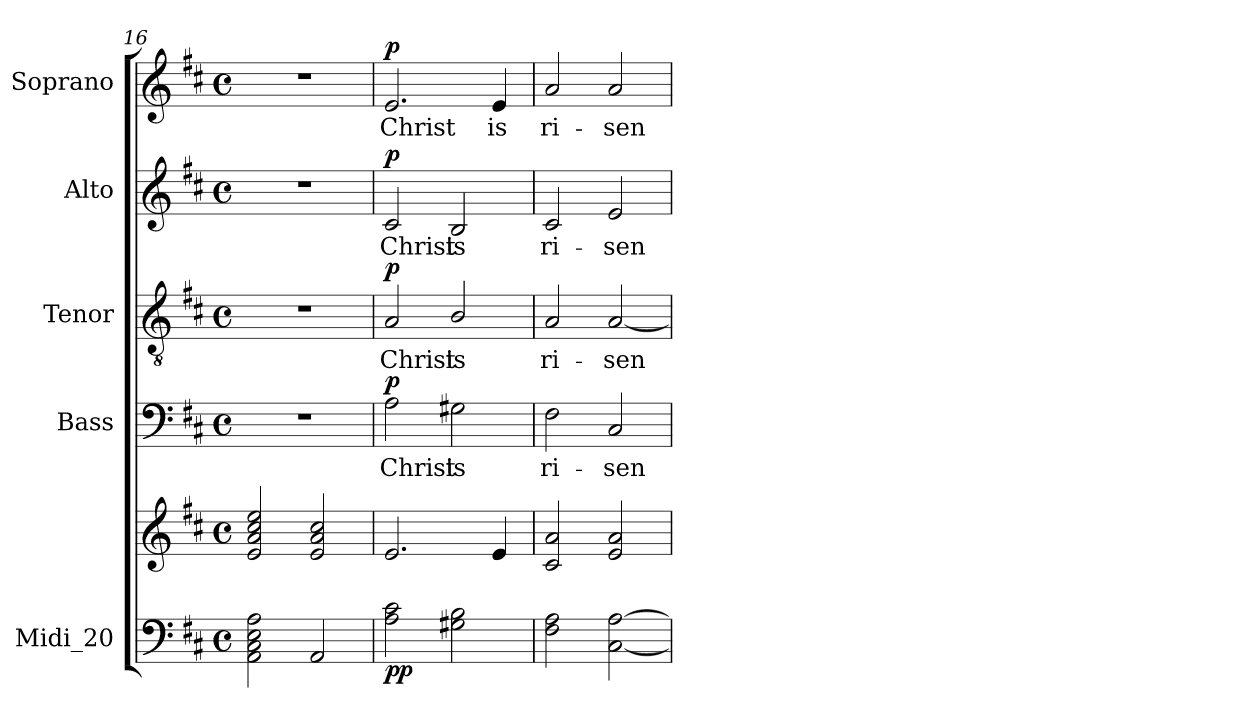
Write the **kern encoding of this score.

**kern	**kern	**dynam	**kern	**text	**dynam	**kern	**text	**dynam	**kern	**text	**dynam	**kern	**text	**dynam
*part5	*part5	*part5	*part4	*part4	*part4	*part3	*part3	*part3	*part2	*part2	*part2	*part1	*part1	*part1
*staff6	*staff5	*staff5/6	*staff4	*staff4	*staff4	*staff3	*staff3	*staff3	*staff2	*staff2	*staff2	*staff1	*staff1	*staff1
*I"Midi_20	*	*	*I"Bass	*	*	*I"Tenor	*	*	*I"Alto	*	*	*I"Soprano	*	*
*	*	*	*I'B	*	*	*I'T	*	*	*I'A	*	*	*I'S	*	*
*clefF4	*clefG2	*	*clefF4	*	*	*clefGv2	*	*	*clefG2	*	*	*clefG2	*	*
*k[f#c#]	*k[f#c#]	*	*k[f#c#]	*	*	*k[f#c#]	*	*	*k[f#c#]	*	*	*k[f#c#]	*	*
*D:	*D:	*	*D:	*	*	*D:	*	*	*D:	*	*	*D:	*	*
*M4/4	*M4/4	*	*M4/4	*	*	*M4/4	*	*	*M4/4	*	*	*M4/4	*	*
*met(c)	*met(c)	*	*met(c)	*	*	*met(c)	*	*	*met(c)	*	*	*met(c)	*	*
=16	=16	=16	=16	=16	=16	=16	=16	=16	=16	=16	=16	=16	=16	=16
*	*^	*	*	*	*	*	*	*	*	*	*	*	*	*
2AA 2C# 2E 2A	2e/ 2a/ 2cc#/ 2ee/	1ryy	.	1r	.	.	1r	.	.	1r	.	.	1r	.	.
2AA/	2e/ 2a/ 2cc#/	.	.	.	.	.	.	.	.	.	.	.	.	.	.
=17	=17	=17	=17	=17	=17	=17	=17	=17	=17	=17	=17	=17	=17	=17	=17
!	!	!	!LO:DY:b=2	!	!LO:LY:b	!	!	!LO:LY:b	!	!	!LO:LY:b	!	!	!LO:LY:b	!
!	!	!	!LO:DY:n=1:b	!	!	!LO:DY:b	!	!	!LO:DY:b	!	!	!LO:DY:b	!	!	!LO:DY:b
2A 2c#	2.e/	1ryy	p p	2A	Christ	p	2A	Christ	p	2c#	Christ	p	2.e	Christ	p
!	!	!	!	!	!LO:LY:b	!	!	!LO:LY:b	!	!	!LO:LY:b	!	!	!	!
2G#X 2B	.	.	.	2G#X	is	.	2B/	is	.	2B	is	.	.	.	.
!	!	!	!	!	!	!	!	!	!	!	!	!	!	!LO:LY:b	!
.	4e/	.	.	.	.	.	.	.	.	.	.	.	4e	is	.
=18	=18	=18	=18	=18	=18	=18	=18	=18	=18	=18	=18	=18	=18	=18	=18
!	!	!	!	!	!LO:LY:b	!	!	!LO:LY:b	!	!	!LO:LY:b	!	!	!LO:LY:b	!
2F# 2A	2c#/ 2a/	1ryy	.	2F#	ri-	.	2A	ri-	.	2c#	ri-	.	2a	ri-	.
!	!	!	!	!	!LO:LY:b	!	!	!LO:LY:b	!	!	!LO:LY:b	!	!	!LO:LY:b	!
[2C# [2A	2e/ 2a/	.	.	2C#	-sen	.	[2A	-sen	.	2e	-sen	.	2a	-sen	.
*	*v	*v	*	*	*	*	*	*	*	*	*	*	*	*	*
=	=	=	=	=	=	=	=	=	=	=	=	=	=	=
*-	*-	*-	*-	*-	*-	*-	*-	*-	*-	*-	*-	*-	*-	*-
